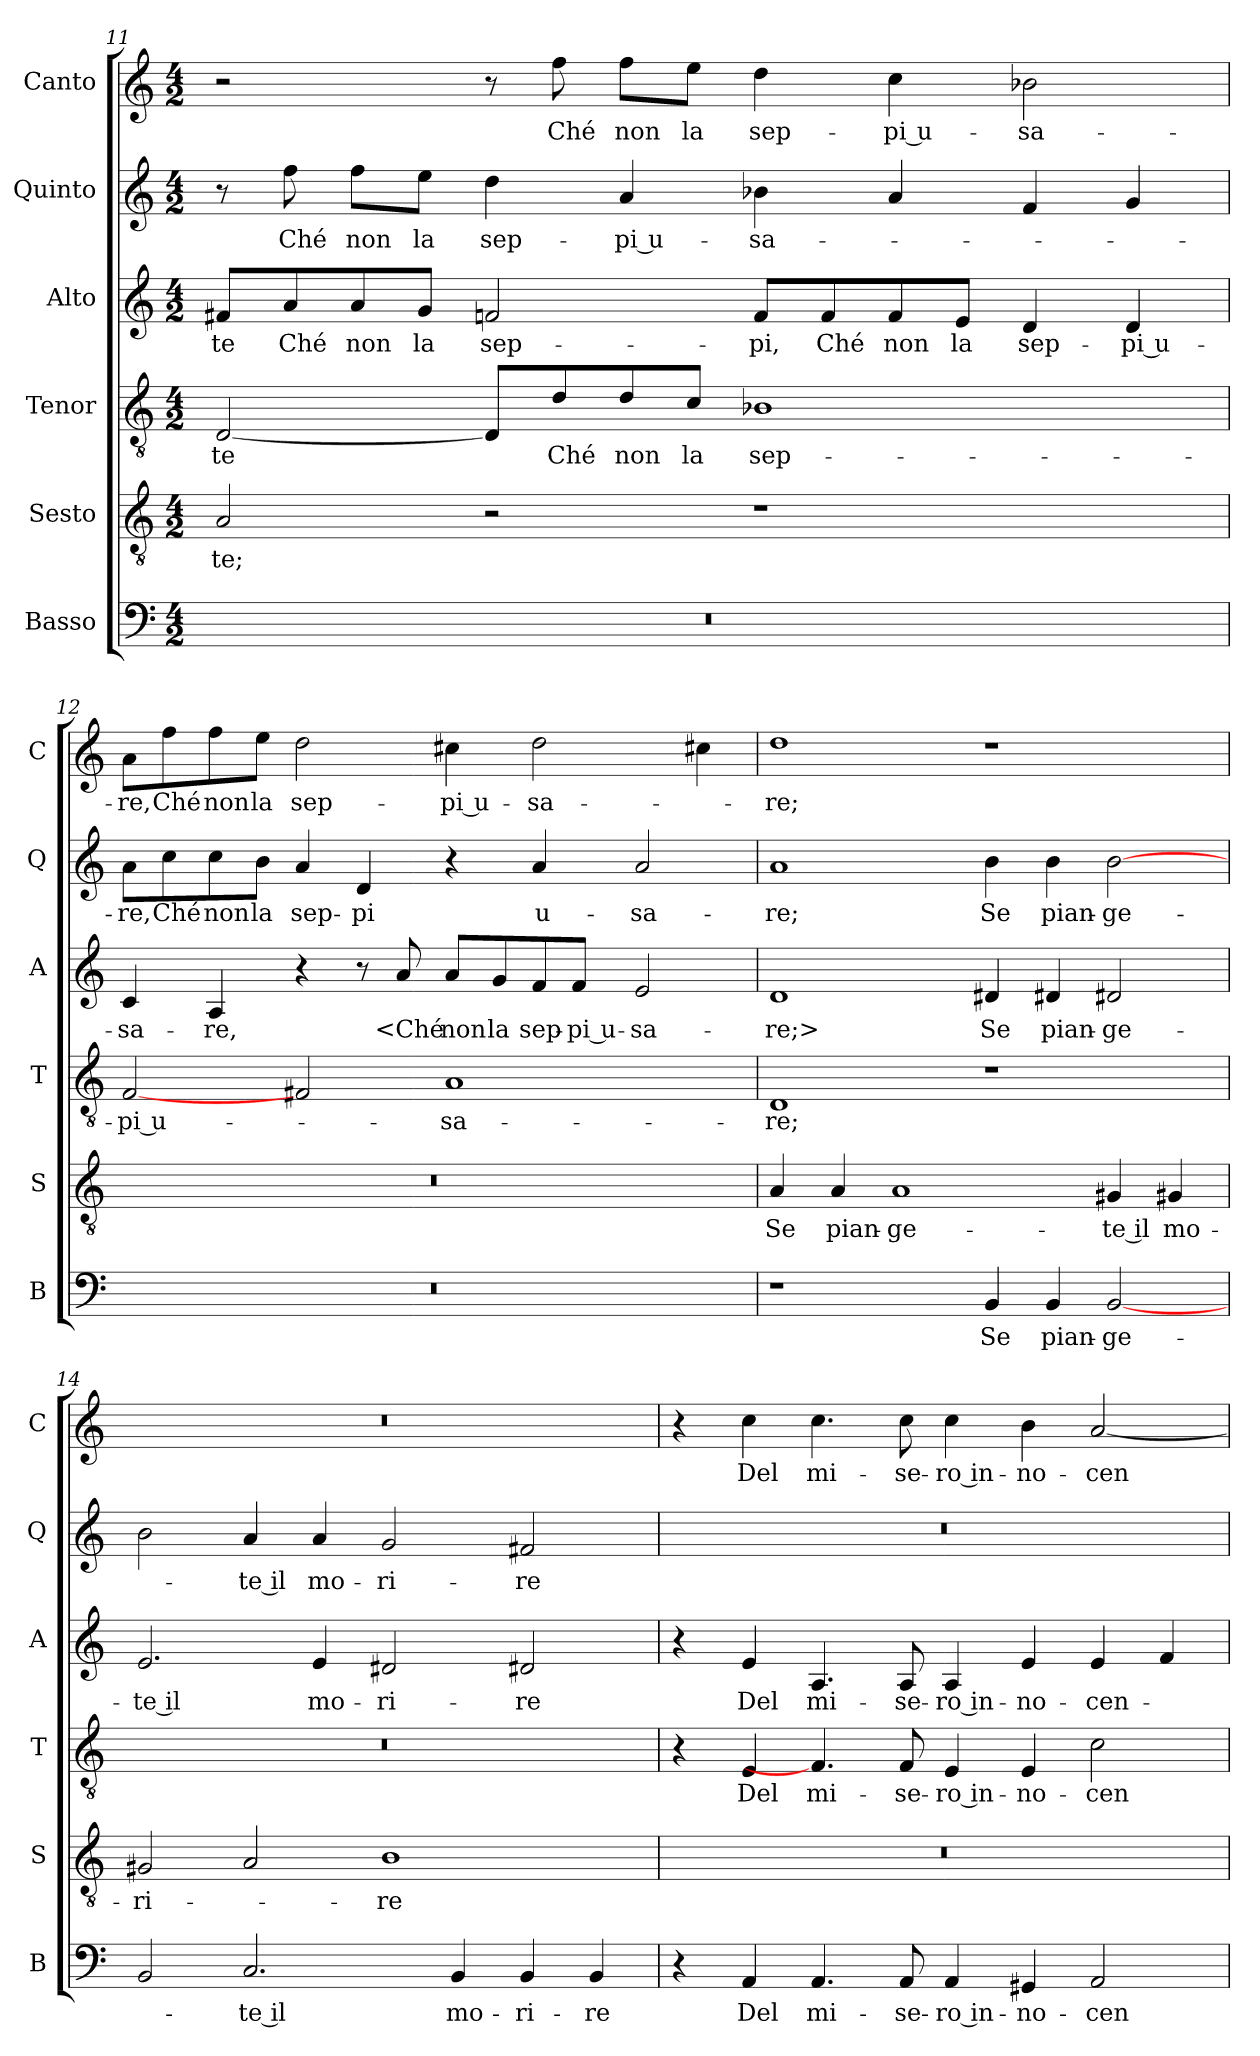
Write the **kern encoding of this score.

**kern	**text	**kern	**text	**kern	**text	**kern	**text	**kern	**text	**kern	**text
*part6	*part6	*part5	*part5	*part4	*part4	*part3	*part3	*part2	*part2	*part1	*part1
*staff6	*staff6	*staff5	*staff5	*staff4	*staff4	*staff3	*staff3	*staff2	*staff2	*staff1	*staff1
*I"Basso	*	*I"Sesto	*	*I"Tenor	*	*I"Alto	*	*I"Quinto	*	*I"Canto	*
*I'B	*	*I'S	*	*I'T	*	*I'A	*	*I'Q	*	*I'C	*
*clefF4	*	*clefGv2	*	*clefGv2	*	*clefG2	*	*clefG2	*	*clefG2	*
*k[]	*	*k[]	*	*k[]	*	*k[]	*	*k[]	*	*k[]	*
*C:	*	*C:	*	*C:	*	*C:	*	*C:	*	*C:	*
*M4/2	*	*M4/2	*	*M4/2	*	*M4/2	*	*M4/2	*	*M4/2	*
=11	=11	=11	=11	=11	=11	=11	=11	=11	=11	=11	=11
0r	.	2A	-te;	[2D	-te	8f#XL	-te	8r	.	2r	.
.	.	.	.	.	.	8a	Ché	8ff	Ché	.	.
.	.	.	.	.	.	8a	non	8ffL	non	.	.
.	.	.	.	.	.	8gJ	la	8eeJ	la	.	.
.	.	2r	.	8DL]	.	2fn	sep-	4dd	sep-	8r	.
.	.	.	.	8d	Ché	.	.	.	.	8ff	Ché
.	.	.	.	8d	non	.	.	4a	-pi u-	8ffL	non
.	.	.	.	8cJ	la	.	.	.	.	8eeJ	la
.	.	1r	.	1B-X	sep-	8fL	-pi,	4b-X	-sa-	4dd	sep-
.	.	.	.	.	.	8f	Ché	.	.	.	.
.	.	.	.	.	.	8f	non	4a	.	4cc	-pi u-
.	.	.	.	.	.	8eJ	la	.	.	.	.
.	.	.	.	.	.	4d	sep-	4f	.	2b-X	-sa-
.	.	.	.	.	.	4d	-pi u-	4g	.	.	.
=12	=12	=12	=12	=12	=12	=12	=12	=12	=12	=12	=12
0r	.	0r	.	[2F	-pi u-	4c	-sa-	8aL	-re,	8aL	-re,
.	.	.	.	.	.	.	.	8cc	Ché	8ff	Ché
.	.	.	.	.	.	4A	-re,	8cc	non	8ff	non
.	.	.	.	.	.	.	.	8bJ	la	8eeJ	la
.	.	.	.	2F#X	.	4r	.	4a	sep-	2dd	sep-
.	.	.	.	.	.	8r	.	4d	-pi	.	.
.	.	.	.	.	.	8a	<Ché	.	.	.	.
.	.	.	.	1A	-sa-	8aL	non	4r	.	4cc#X	-pi u-
.	.	.	.	.	.	8g	la	.	.	.	.
.	.	.	.	.	.	8f	sep-	4a	u-	2dd	-sa-
.	.	.	.	.	.	8fJ	-pi u-	.	.	.	.
.	.	.	.	.	.	2e	-sa-	2a	-sa-	.	.
.	.	.	.	.	.	.	.	.	.	4cc#X	.
=13	=13	=13	=13	=13	=13	=13	=13	=13	=13	=13	=13
1r	.	4A	Se	1D	-re;	1d	-re;>	1a	-re;	1dd	-re;
.	.	4A	pian-	.	.	.	.	.	.	.	.
.	.	1A	-ge-	.	.	.	.	.	.	.	.
4BB	Se	.	.	1r	.	4d#X	Se	4b	Se	1r	.
4BB	pian-	.	.	.	.	4d#X	pian-	4b	pian-	.	.
[2BB	-ge-	4G#X	-te il	.	.	2d#X	-ge-	[2b	-ge-	.	.
.	.	4G#X	mo-	.	.	.	.	.	.	.	.
=14	=14	=14	=14	=14	=14	=14	=14	=14	=14	=14	=14
2BB	.	2G#X	-ri-	0r	.	2.e	-te il	2b	.	0r	.
2.C	-te il	2A	.	.	.	.	.	4a	-te il	.	.
.	.	.	.	.	.	4e	mo-	4a	mo-	.	.
.	.	1B	-re	.	.	2d#X	-ri-	2g	-ri-	.	.
4BB	mo-	.	.	.	.	.	.	.	.	.	.
4BB	-ri-	.	.	.	.	2d#X	-re	2f#X	-re	.	.
4BB	-re	.	.	.	.	.	.	.	.	.	.
=15	=15	=15	=15	=15	=15	=15	=15	=15	=15	=15	=15
4r	.	0r	.	4r	.	4r	.	0r	.	4r	.
4AA	Del	.	.	4E	Del	4e	Del	.	.	4cc	Del
4.AA	mi-	.	.	4.F]	mi-	4.A	mi-	.	.	4.cc	mi-
8AA	-se-	.	.	8F	-se-	8A	-se-	.	.	8cc	-se-
4AA	-ro in-	.	.	4E	-ro in-	4A	-ro in-	.	.	4cc	-ro in-
4GG#X	-no-	.	.	4E	-no-	4e	-no-	.	.	4b	-no-
2AA	-cen-	.	.	2c	-cen-	4e	-cen-	.	.	[2a	-cen-
.	.	.	.	.	.	4f	.	.	.	.	.
=	=	=	=	=	=	=	=	=	=	=	=
*-	*-	*-	*-	*-	*-	*-	*-	*-	*-	*-	*-
